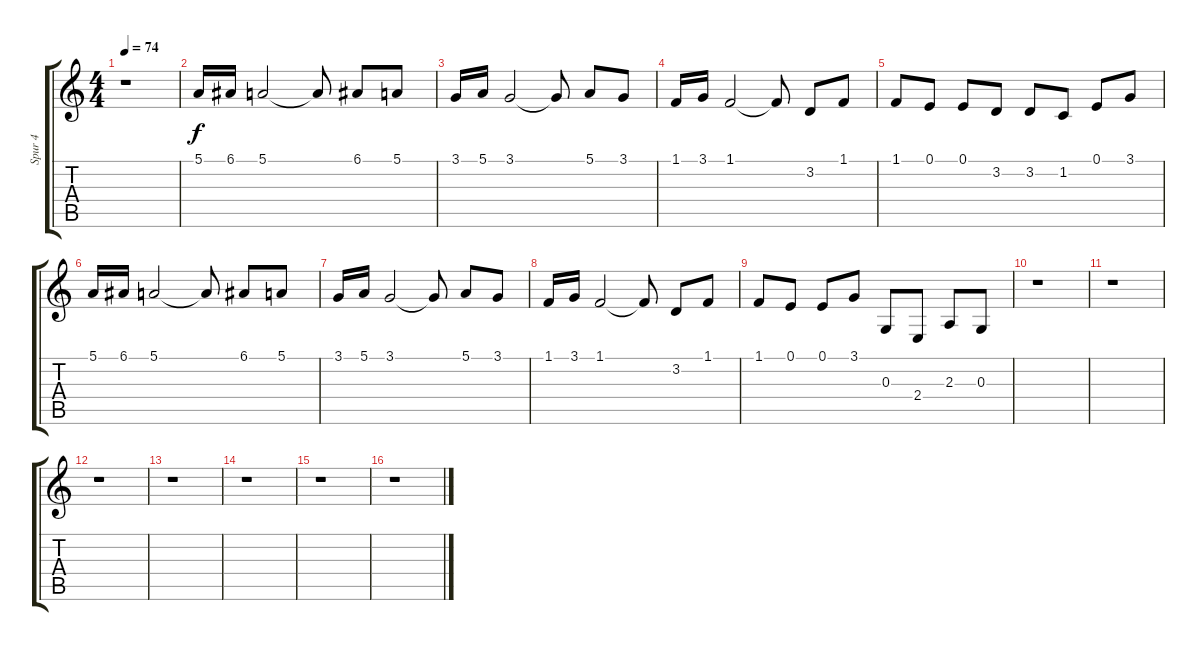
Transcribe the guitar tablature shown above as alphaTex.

\track ("Spur 4" "Spur 4") {instrument bassoon}
\staff {score tabs}
\tuning (E4 B3 G3 D3 A2 E2) {hide}
\ts (4 4)
\tempo 74
\clef g2
\ks c
r.1{dy f instrument bassoon} |
5.1.16{volume 10} 6.1.16 5.1.2 5.1{t}.8 6.1.8 5.1.8 |
3.1.16 5.1.16 3.1.2 3.1{t}.8 5.1.8 3.1.8 |
1.1.16 3.1.16 1.1.2 1.1{t}.8 3.2.8 1.1.8 |
1.1.8 0.1.8 0.1.8 3.2.8 3.2.8 1.2.8 0.1.8 3.1.8 |
5.1.16 6.1.16 5.1.2 5.1{t}.8 6.1.8 5.1.8 |
3.1.16 5.1.16 3.1.2 3.1{t}.8 5.1.8 3.1.8 |
1.1.16 3.1.16 1.1.2 1.1{t}.8 3.2.8 1.1.8 |
1.1.8 0.1.8 0.1.8 3.1.8 0.3.8 2.4.8 2.3.8 0.3.8 |
r.1 |
r.1 |
r.1 |
r.1 |
r.1 |
r.1 |
r.1
